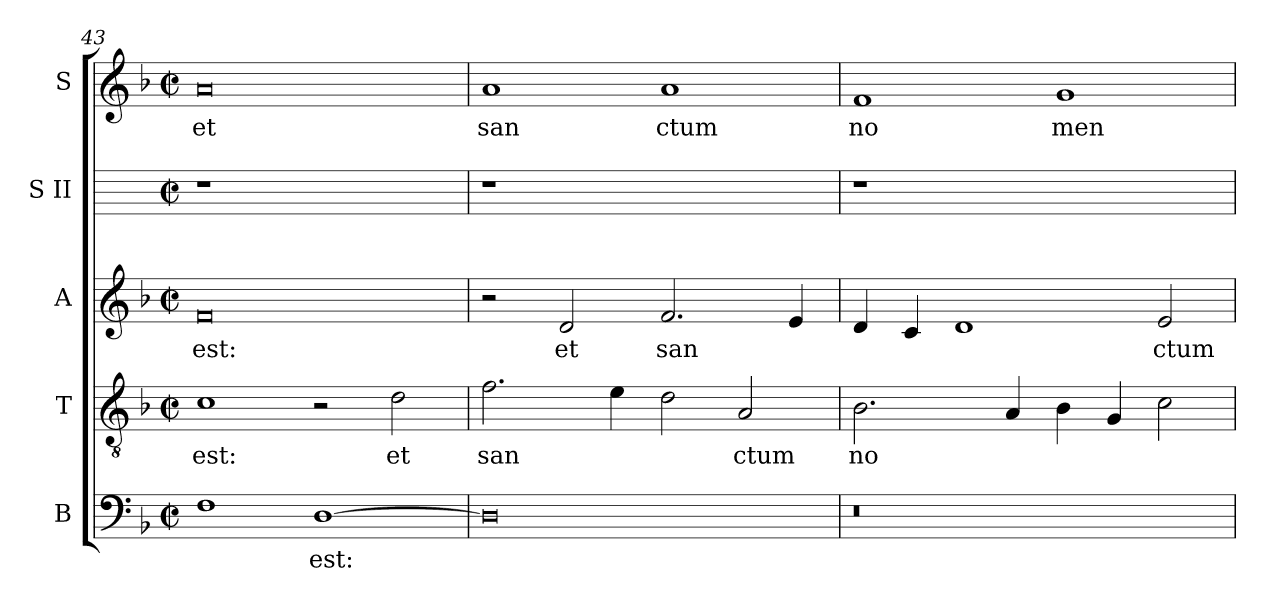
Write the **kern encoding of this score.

**kern	**text	**kern	**text	**kern	**text	**kern	**kern	**text
*part5	*part5	*part4	*part4	*part3	*part3	*part2	*part1	*part1
*staff5	*staff5	*staff4	*staff4	*staff3	*staff3	*staff2	*staff1	*staff1
*I"B	*	*I"T	*	*I"A	*	*I"S II	*I"S	*
*I'B	*	*I'T	*	*I'A	*	*	*I'S	*
*clefF4	*	*clefGv2	*	*clefG2	*	*	*clefG2	*
*k[b-]	*	*k[b-]	*	*k[b-]	*	*k[]	*k[b-]	*
*F:	*	*F:	*	*F:	*	*C:	*F:	*
*M2/2	*	*M2/2	*	*M2/2	*	*M2/2	*M2/2	*
*met(c|)	*	*met(c|)	*	*met(c|)	*	*met(c|)	*met(c|)	*
=43	=43	=43	=43	=43	=43	=43	=43	=43
!	!LO:LY:b:cj	!	!LO:LY:b:cj	!	!LO:LY:b:cj	!	!	!LO:LY:b:cj
1F	.	1c	est:	0f	est:	1r	0a	et
!	!LO:LY:b:cj	!	!	!	!	!	!	!
[>1D	est:	2r	.	.	.	1ryy	.	.
!	!	!	!LO:LY:b:cj	!	!	!	!	!
.	.	2d\	et	.	.	.	.	.
=44	=44	=44	=44	=44	=44	=44	=44	=44
!	!LO:LY:b:cj	!	!LO:LY:b:cj	!	!	!	!	!LO:LY:b:cj
0D]	.	2.f\	san-	2r	.	1r	1a	san
!	!	!	!	!	!LO:LY:b:cj	!	!	!
.	.	.	.	2d/	et	.	.	.
!	!	!	!LO:LY:b:cj	!	!	!	!	!
.	.	4e\	--	.	.	.	.	.
!	!	!	!LO:LY:b:cj	!	!LO:LY:b:cj	!	!	!LO:LY:b:cj
.	.	2d\	--	2.f/	san-	1ryy	1a	ctum
!	!	!	!LO:LY:b:cj	!	!	!	!	!
.	.	2A/	-ctum	.	.	.	.	.
!	!	!	!	!	!LO:LY:b:cj	!	!	!
.	.	.	.	4e/	--	.	.	.
=45	=45	=45	=45	=45	=45	=45	=45	=45
!	!	!	!LO:LY:b:cj	!	!LO:LY:b:cj	!	!	!LO:LY:b:cj
0r	.	2.B-\	no-	4d/	--	1r	1f	no
!	!	!	!	!	!LO:LY:b:cj	!	!	!
.	.	.	.	4c/	--	.	.	.
!	!	!	!	!	!LO:LY:b:cj	!	!	!
.	.	.	.	1d	--	.	.	.
!	!	!	!LO:LY:b:cj	!	!	!	!	!
.	.	4A/	--	.	.	.	.	.
!	!	!	!LO:LY:b:cj	!	!	!	!	!LO:LY:b:cj
.	.	4B-\	--	.	.	1ryy	1g	men
!	!	!	!LO:LY:b:cj	!	!	!	!	!
.	.	4G/	--	.	.	.	.	.
!	!	!	!LO:LY:b:cj	!	!LO:LY:b:cj	!	!	!
.	.	2c\	--	2e/	-ctum	.	.	.
=	=	=	=	=	=	=	=	=
*-	*-	*-	*-	*-	*-	*-	*-	*-
